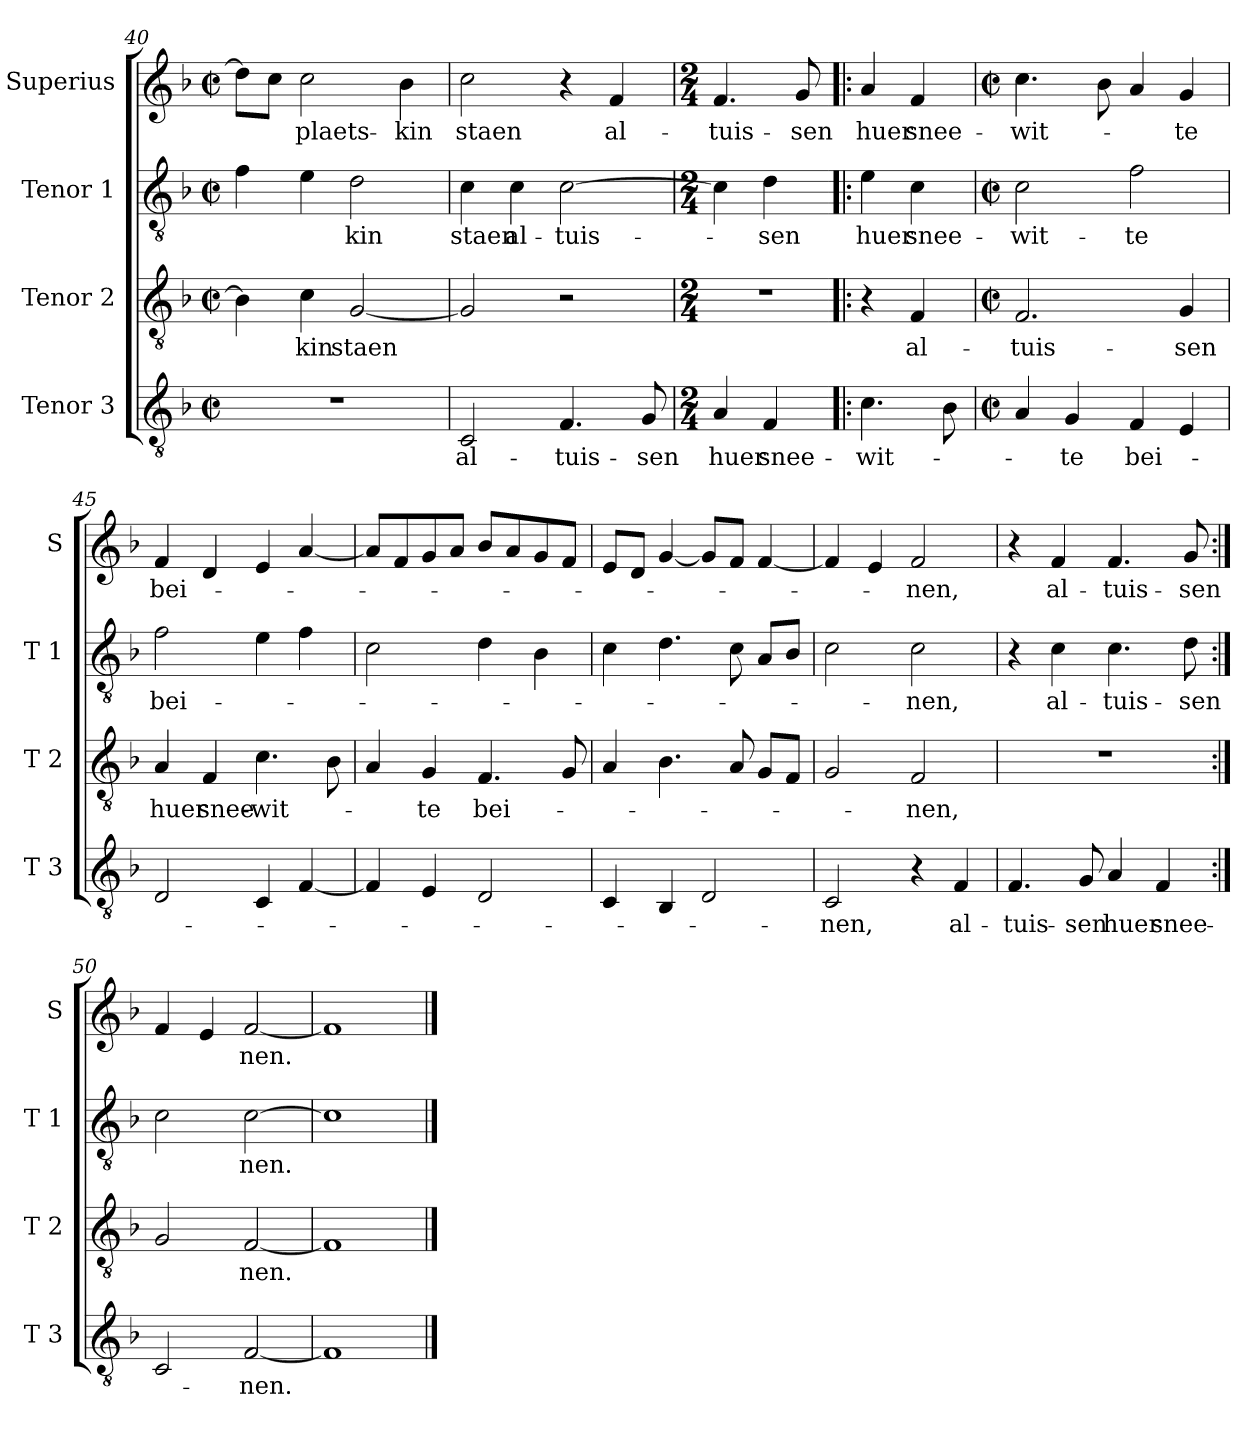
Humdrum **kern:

**kern	**text	**kern	**text	**kern	**text	**kern	**text
*part4	*part4	*part3	*part3	*part2	*part2	*part1	*part1
*staff4	*staff4	*staff3	*staff3	*staff2	*staff2	*staff1	*staff1
*I"Tenor 3	*	*I"Tenor 2	*	*I"Tenor 1	*	*I"Superius	*
*I'T 3	*	*I'T 2	*	*I'T 1	*	*I'S	*
*clefGv2	*	*clefGv2	*	*clefGv2	*	*clefG2	*
*k[b-]	*	*k[b-]	*	*k[b-]	*	*k[b-]	*
*F:	*	*F:	*	*F:	*	*F:	*
*M2/2	*	*M2/2	*	*M2/2	*	*M2/2	*
*met(c|)	*	*met(c|)	*	*met(c|)	*	*met(c|)	*
=40	=40	=40	=40	=40	=40	=40	=40
1r	.	4B-\]	.	4f\	.	8dd\L]	.
.	.	.	.	.	.	8cc\J	.
.	.	4c\	-kin	4e\	.	2cc\	plaets-
.	.	[2G/	staen	2d\	-kin	.	.
.	.	.	.	.	.	4b-\	-kin
!!LO:LB:g=z
=41	=41	=41	=41	=41	=41	=41	=41
2C/	al-	2G/]	.	4c\	staen	2cc\	staen
.	.	.	.	4c\	al-	.	.
4.F/	-tuis-	2r	.	[2c\	-tuis-	4r	.
.	.	.	.	.	.	4f/	al-
8G/	-sen	.	.	.	.	.	.
=42	=42	=42	=42	=42	=42	=42	=42
*M2/4	*	*M2/4	*	*M2/4	*	*M2/4	*
4A/	huer	2r	.	4c\]	.	4.f/	-tuis-
4F/	snee-	.	.	4d\	-sen	.	.
.	.	.	.	.	.	8g/	-sen
=43!|:	=43!|:	=43!|:	=43!|:	=43!|:	=43!|:	=43!|:	=43!|:
4.c\	-wit-	4r	.	4e\	huer	4a/	huer
.	.	4F/	al-	4c\	snee-	4f/	snee-
8B-\	.	.	.	.	.	.	.
=44	=44	=44	=44	=44	=44	=44	=44
*M2/2	*	*M2/2	*	*M2/2	*	*M2/2	*
*met(c|)	*	*met(c|)	*	*met(c|)	*	*met(c|)	*
4A/	.	2.F/	-tuis-	2c\	-wit-	4.cc\	-wit-
4G/	-te	.	.	.	.	.	.
.	.	.	.	.	.	8b-\	.
4F/	bei-	.	.	2f\	-te	4a/	.
4E/	.	4G/	-sen	.	.	4g/	-te
=45	=45	=45	=45	=45	=45	=45	=45
2D/	.	4A/	huer	2f\	bei-	4f/	bei-
.	.	4F/	snee-	.	.	4d/	.
4C/	.	4.c\	-wit-	4e\	.	4e/	.
[4F/	.	.	.	4f\	.	[4a/	.
.	.	8B-\	.	.	.	.	.
=46	=46	=46	=46	=46	=46	=46	=46
4F/]	.	4A/	.	2c\	.	8a/L]	.
.	.	.	.	.	.	8f/	.
4E/	.	4G/	-te	.	.	8g/	.
.	.	.	.	.	.	8a/J	.
2D/	.	4.F/	bei-	4d\	.	8b-/L	.
.	.	.	.	.	.	8a/	.
.	.	.	.	4B-\	.	8g/	.
.	.	8G/	.	.	.	8f/J	.
!!LO:LB:g=z
=47	=47	=47	=47	=47	=47	=47	=47
4C/	.	4A/	.	4c\	.	8e/L	.
.	.	.	.	.	.	8d/J	.
4BB-/	.	4.B-\	.	4.d\	.	[4g/	.
2D/	.	.	.	.	.	8g/L]	.
.	.	8A/	.	8c\	.	8f/J	.
.	.	8G/L	.	8A/L	.	[4f/	.
.	.	8F/J	.	8B-/J	.	.	.
=48	=48	=48	=48	=48	=48	=48	=48
2C/	-nen,	2G/	.	2c\	.	4f/]	.
.	.	.	.	.	.	4e/	.
4r	.	2F/	-nen,	2c\	-nen,	2f/	-nen,
4F/	al-	.	.	.	.	.	.
=49	=49	=49	=49	=49	=49	=49	=49
4.F/	-tuis-	1r	.	4r	.	4r	.
.	.	.	.	4c\	al-	4f/	al-
8G/	-sen	.	.	.	.	.	.
4A/	huer	.	.	4.c\	-tuis-	4.f/	-tuis-
4F/	snee-	.	.	.	.	.	.
.	.	.	.	8d\	-sen	8g/	-sen
=50:|!	=50:|!	=50:|!	=50:|!	=50:|!	=50:|!	=50:|!	=50:|!
2C/	.	2G/	.	2c\	.	4f/	.
.	.	.	.	.	.	4e/	.
[2F/	-nen.	[2F/	nen.	[2c\	nen.	[2f/	nen.
=51	=51	=51	=51	=51	=51	=51	=51
1F]	.	1F]	.	1c]	.	1f]	.
==	==	==	==	==	==	==	==
*-	*-	*-	*-	*-	*-	*-	*-
